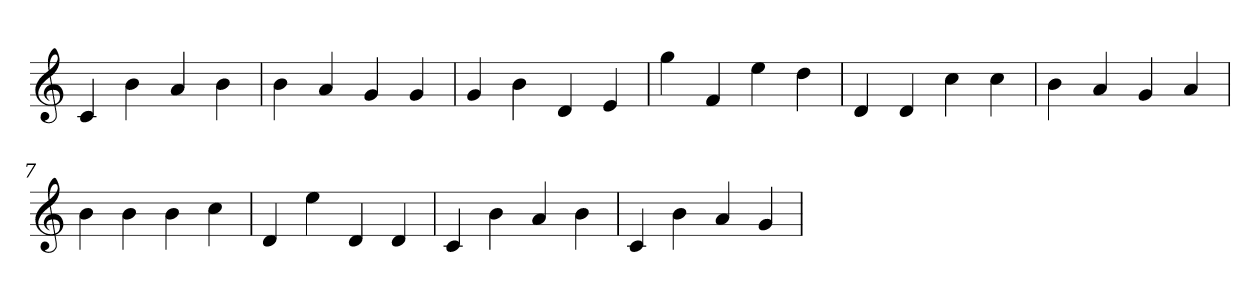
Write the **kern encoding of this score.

**kern
*part1
*staff1
*clefG2
=1
4c
4b
4a
4b
=2
4b
4a
4g
4g
=3
4g
4b
4d
4e
=4
4gg
4f
4ee
4dd
=5
4d
4d
4cc
4cc
=6
4b
4a
4g
4a
=7
4b
4b
4b
4cc
=8
4d
4ee
4d
4d
=9
4c
4b
4a
4b
=10
4c
4b
4a
4g
=
*-
